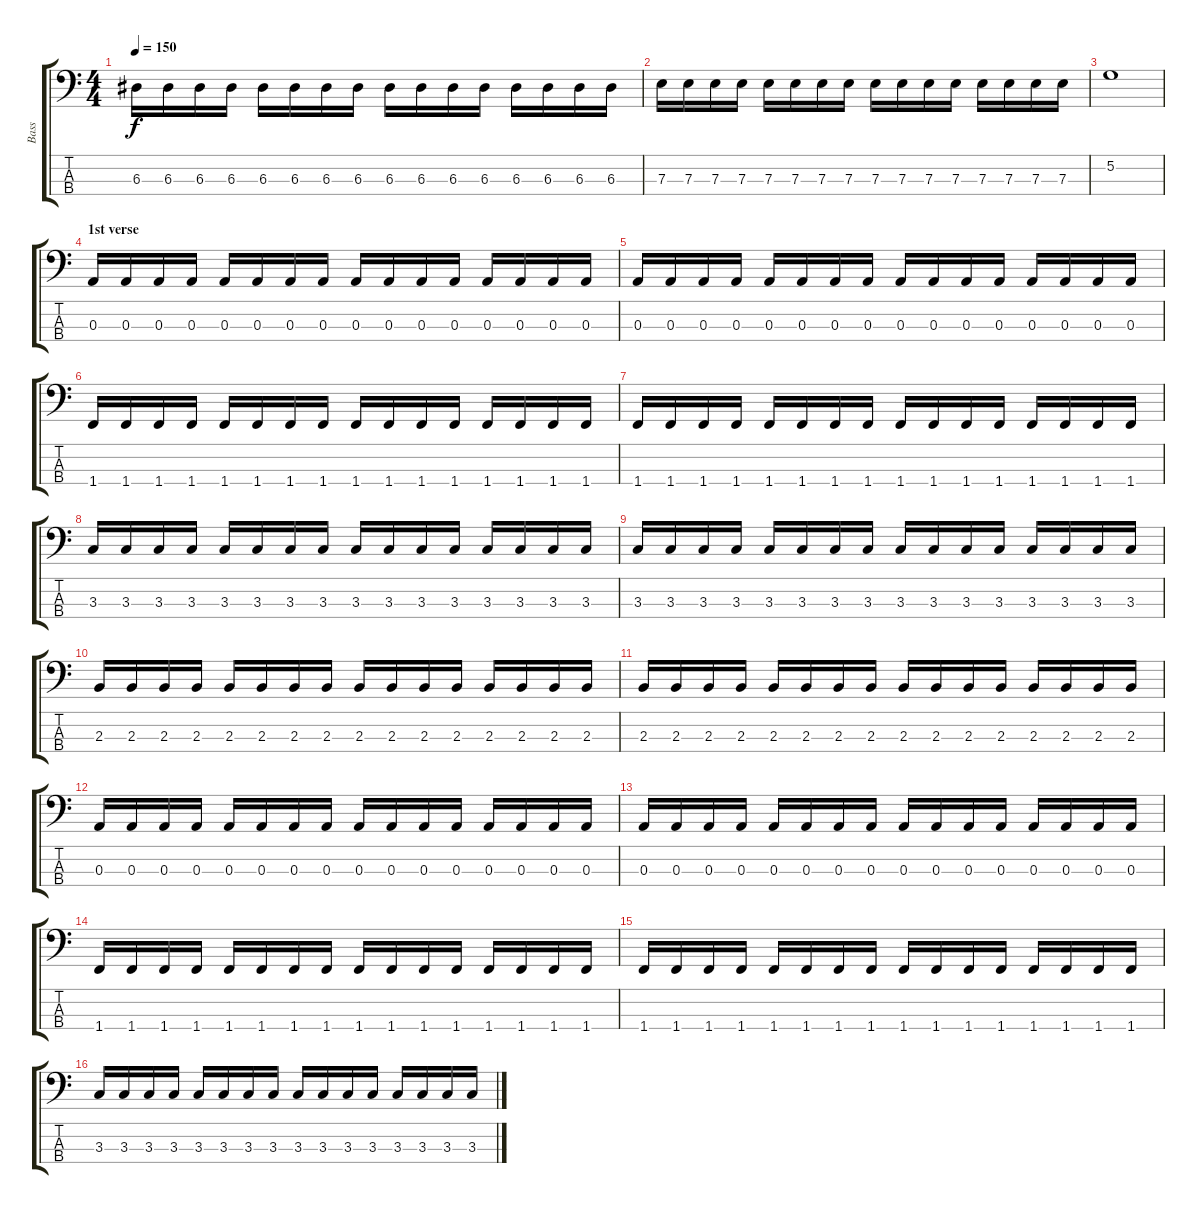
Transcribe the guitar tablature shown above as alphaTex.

\track ("Bass" "Bass") {instrument electricbasspick}
\staff {score tabs}
\tuning (G2 D2 A1 E1) {hide}
\ts (4 4)
\tempo 150
\clef f4
\ks c
6.3.16{dy f} 6.3.16 6.3.16 6.3.16 6.3.16 6.3.16 6.3.16 6.3.16 6.3.16 6.3.16 6.3.16 6.3.16 6.3.16 6.3.16 6.3.16 6.3.16 |
7.3.16 7.3.16 7.3.16 7.3.16 7.3.16 7.3.16 7.3.16 7.3.16 7.3.16 7.3.16 7.3.16 7.3.16 7.3.16 7.3.16 7.3.16 7.3.16 |
5.2.1 |
\section ("" "1st verse")
0.3.16 0.3.16 0.3.16 0.3.16 0.3.16 0.3.16 0.3.16 0.3.16 0.3.16 0.3.16 0.3.16 0.3.16 0.3.16 0.3.16 0.3.16 0.3.16 |
0.3.16 0.3.16 0.3.16 0.3.16 0.3.16 0.3.16 0.3.16 0.3.16 0.3.16 0.3.16 0.3.16 0.3.16 0.3.16 0.3.16 0.3.16 0.3.16 |
1.4.16 1.4.16 1.4.16 1.4.16 1.4.16 1.4.16 1.4.16 1.4.16 1.4.16 1.4.16 1.4.16 1.4.16 1.4.16 1.4.16 1.4.16 1.4.16 |
1.4.16 1.4.16 1.4.16 1.4.16 1.4.16 1.4.16 1.4.16 1.4.16 1.4.16 1.4.16 1.4.16 1.4.16 1.4.16 1.4.16 1.4.16 1.4.16 |
3.3.16 3.3.16 3.3.16 3.3.16 3.3.16 3.3.16 3.3.16 3.3.16 3.3.16 3.3.16 3.3.16 3.3.16 3.3.16 3.3.16 3.3.16 3.3.16 |
3.3.16 3.3.16 3.3.16 3.3.16 3.3.16 3.3.16 3.3.16 3.3.16 3.3.16 3.3.16 3.3.16 3.3.16 3.3.16 3.3.16 3.3.16 3.3.16 |
2.3.16 2.3.16 2.3.16 2.3.16 2.3.16 2.3.16 2.3.16 2.3.16 2.3.16 2.3.16 2.3.16 2.3.16 2.3.16 2.3.16 2.3.16 2.3.16 |
2.3.16 2.3.16 2.3.16 2.3.16 2.3.16 2.3.16 2.3.16 2.3.16 2.3.16 2.3.16 2.3.16 2.3.16 2.3.16 2.3.16 2.3.16 2.3.16 |
0.3.16 0.3.16 0.3.16 0.3.16 0.3.16 0.3.16 0.3.16 0.3.16 0.3.16 0.3.16 0.3.16 0.3.16 0.3.16 0.3.16 0.3.16 0.3.16 |
0.3.16 0.3.16 0.3.16 0.3.16 0.3.16 0.3.16 0.3.16 0.3.16 0.3.16 0.3.16 0.3.16 0.3.16 0.3.16 0.3.16 0.3.16 0.3.16 |
1.4.16 1.4.16 1.4.16 1.4.16 1.4.16 1.4.16 1.4.16 1.4.16 1.4.16 1.4.16 1.4.16 1.4.16 1.4.16 1.4.16 1.4.16 1.4.16 |
1.4.16 1.4.16 1.4.16 1.4.16 1.4.16 1.4.16 1.4.16 1.4.16 1.4.16 1.4.16 1.4.16 1.4.16 1.4.16 1.4.16 1.4.16 1.4.16 |
3.3.16 3.3.16 3.3.16 3.3.16 3.3.16 3.3.16 3.3.16 3.3.16 3.3.16 3.3.16 3.3.16 3.3.16 3.3.16 3.3.16 3.3.16 3.3.16
